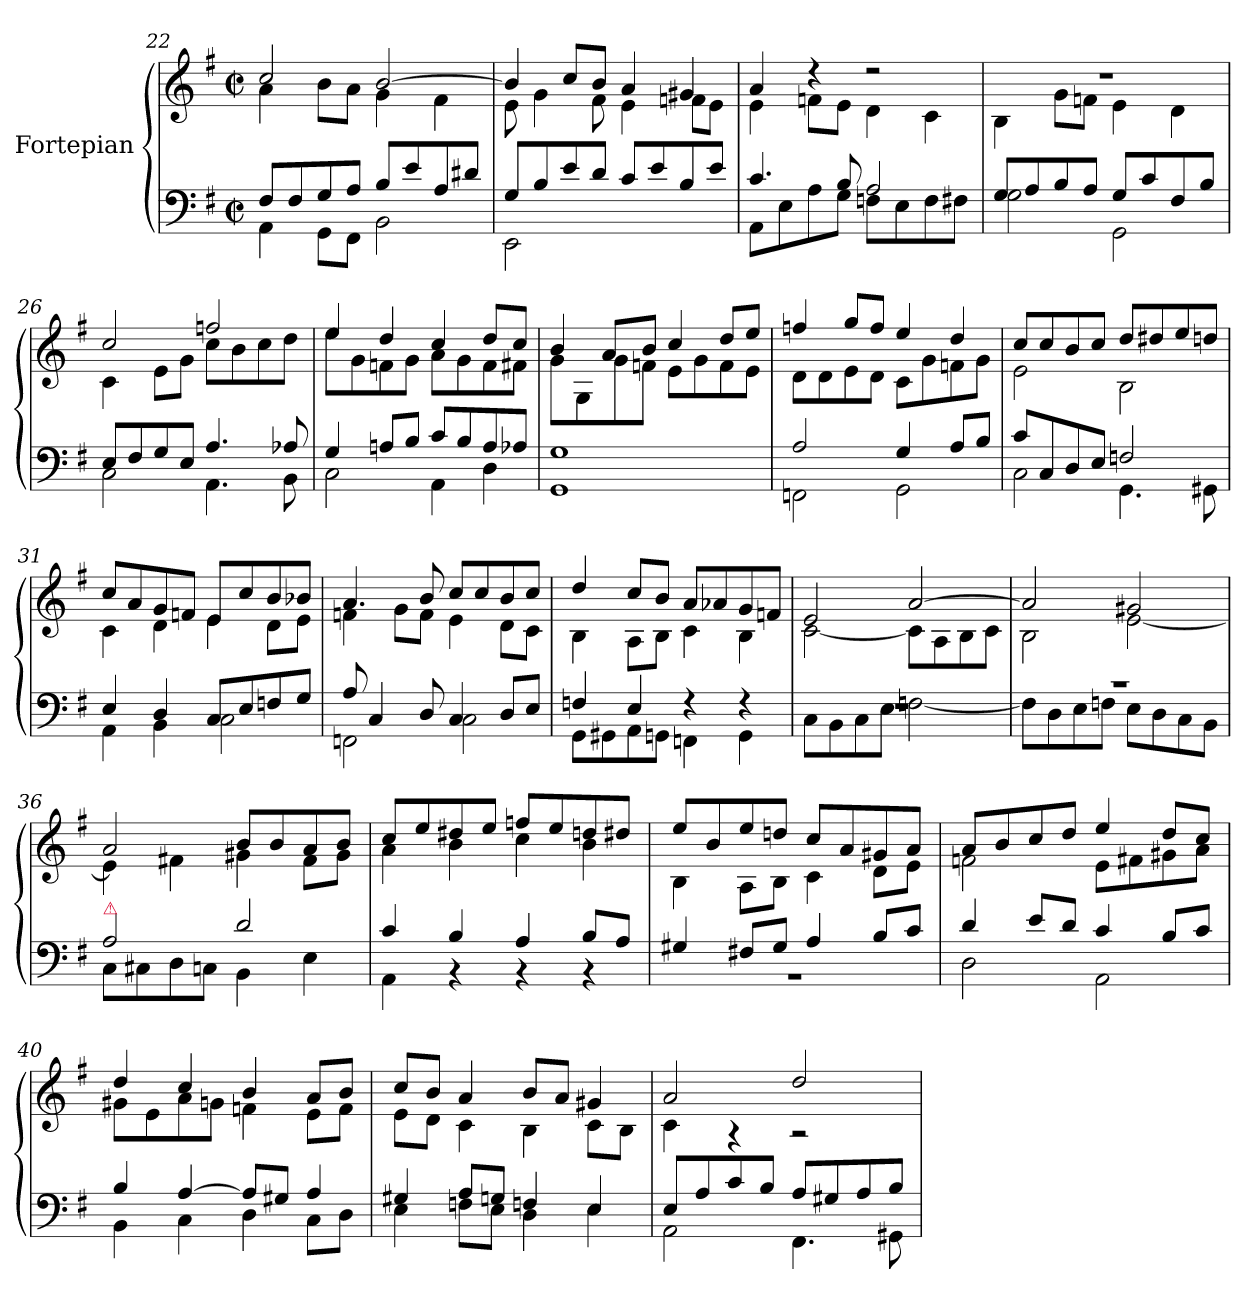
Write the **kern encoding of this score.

**kern	**kern
*part1	*part1
*staff2	*staff1
*I"Fortepian	*
*clefF4	*clefG2
*k[f#]	*k[f#]
*M2/2	*M2/2
*met(c|)	*met(c|)
=22	=22
*^	*^
8F#/L	4AA\	2cc/	4a\
8F#/	.	.	.
8G/	8GG\L	.	8b\L
8A/J	8FF#\J	.	8a\J
8B/L	2BB\	[2b/	4g\
8e/	.	.	.
8A/	.	.	4f#\
8d#X/J	.	.	.
=23	=23	=23	=23
8G/L	2EE\	4b/]	8e\
8B/	.	.	4g\
8e/	.	8cc/L	.
8d/J	.	8b/J	8f#\
8c/L	2ryy	4a/	4e\
8e/	.	.	.
8B/	.	4g#X/	8fn\L
8e/J	.	.	8e\J
=24	=24	=24	=24
4.c/	8AA\L	4a/	4e\
.	8E\	.	.
.	8A\	4r	8fn\L
8B/	8G\J	.	8e\J
2A/	8Fn\L	2r	4d\
.	8E\	.	.
.	8F\	.	4c\
.	8F#X\J	.	.
=25	=25	=25	=25
8G/L	2G\	1rdd	4B\
8A/	.	.	.
8B/	.	.	8g\L
8A/J	.	.	8fn\J
8G/L	2GG\	.	4e\
8c/	.	.	.
8F#/	.	.	4d\
8B/J	.	.	.
=26	=26	=26	=26
8E/L	2C\	2cc/	4c\
8F#/	.	.	.
8G/	.	.	8e\L
8E/J	.	.	8g\J
4.A/	4.AA\	2ffn/	8cc\L
.	.	.	8b\
.	.	.	8cc\
8A-X/	8BB\	.	8dd\J
=27	=27	=27	=27
4G/	2C\	4ee/	8ee\L
.	.	.	8g\
8An/L	.	4dd/	8fn\
8B/J	.	.	8g\J
8c/L	4AA\	4cc/	8a\L
8B/	.	.	8g\
8A/	4D\	8dd/L	8f\
8A-X/J	.	8cc/J	8f#X\J
=28	=28	=28	=28
1G	1GG	4b/	8g\L
.	.	.	8G\
.	.	8a/L	8g\
.	.	8b/J	8fn\J
.	.	4cc/	8e\L
.	.	.	8g\
.	.	8dd/L	8f\
.	.	8ee/J	8e\J
=29	=29	=29	=29
2A/	2FFn\	4ffn/	8d\L
.	.	.	8d\
.	.	8gg/L	8e\
.	.	8ff/J	8d\J
4G/	2GG\	4ee/	8c\L
.	.	.	8g\
8A/L	.	4dd/	8fn\
8B/J	.	.	8g\J
=30	=30	=30	=30
8c/L	2C\	8cc/L	2e\
8C/	.	8cc/	.
8D/	.	8b/	.
8E/J	.	8cc/J	.
2Fn/	4.GG\	8dd/L	2B\
.	.	8dd#X/	.
.	.	8ee/	.
.	8GG#X\	8ddn/J	.
=31	=31	=31	=31
4E/	4AA\	8cc/L	4c\
.	.	8a/	.
4D/	4BB\	8g/	4d\
.	.	8fn/J	.
8C/L	2C\	8e/L	4e\
8E/	.	8cc/	.
8Fn/	.	8b/	8d\L
8G/J	.	8b-X/J	8e\J
=32	=32	=32	=32
8A/	2FFn\	4.a/	4fn\
4C/	.	.	.
.	.	.	8g\L
8D/	.	8b/	8f\J
4C/	2C\	8cc/L	4e\
.	.	8cc/	.
8D/L	.	8b/	8d\L
8E/J	.	8cc/J	8c\J
=33	=33	=33	=33
4Fn/	8GG\L	4dd/	4B\
.	8GG#X\	.	.
4E/	8AA\	8cc/L	8A\L
.	8GGn\J	8b/J	8B\J
4r	4FFn\	8a/L	4c\
.	.	8a-X/	.
4r	4GG\	8g/	4B\
.	.	8fn/J	.
=34	=34	=34	=34
!LO:N:vis=2	!	!	!
1rF	8C\L	2e/	[2c\
.	8BB\	.	.
.	8C\	.	.
.	8E\J	.	.
.	[2Fn\	[2a/	8c\L]
.	.	.	8A\
.	.	.	8B\
.	.	.	8c\J
=35	=35	=35	=35
1r	8F\L]	2a/]	2B\
.	8D\	.	.
.	8E\	.	.
.	8Fn\J	.	.
.	8E\L	2g#X/	[2e\
.	8D\	.	.
.	8C\	.	.
.	8BB\J	.	.
=36	=36	=36	=36
!	!	!LO:TX:b:color=crimson:t=⚠	!
2A/	8C\L	2a/	4e\]
.	8C#X\	.	.
.	8D\	.	4f#X\
.	8Cn\J	.	.
2d/	4BB\	8b/L	4g#X\
.	.	8b/	.
.	4E\	8a/	8f#\L
.	.	8b/J	8g#\J
=37	=37	=37	=37
4c/	4AA\	8cc/L	4a\
.	.	8ee/	.
4B/	4rBB	8dd#X/	4b\
.	.	8ee/J	.
4A/	4rBB	8ffn/L	4cc\
.	.	8ee/	.
8B/L	4rBB	8ddn/	4b\
8A/J	.	8dd#X/J	.
=38	=38	=38	=38
4G#X/	1r	8ee/L	4B\
.	.	8b/	.
8F#X/L	.	8ee/	8A\L
8G#/J	.	8ddn/J	8B\J
4A/	.	8cc/L	4c\
.	.	8a/	.
8B/L	.	8g#X/	8d\L
8c/J	.	8a/J	8e\J
=39	=39	=39	=39
4d/	2D\	8a/L	2fn\
.	.	8b/	.
8e/L	.	8cc/	.
8d/J	.	8dd/J	.
4c/	2AA\	4ee/	8e\L
.	.	.	8f#X\
8B/L	.	8dd/L	8g#X\
8c/J	.	8cc/J	8a\J
=40	=40	=40	=40
4B/	4BB\	4dd/	8g#X\L
.	.	.	8e\
[4A/	4C\	4cc/	8a\
.	.	.	8gn\J
8A/L]	4D\	4b/	4fn\
8G#X/J	.	.	.
4A/	8C\L	8a/L	8e\L
.	8D\J	8b/J	8f\J
=41	=41	=41	=41
4G#X/	4E\	8cc/L	8e\L
.	.	8b/J	8d\J
8A/L	8Fn\L	4a/	4c\
8Gn/J	8E\J	.	.
4Fn/	4D\	8b/L	4B\
.	.	8a/J	.
4E/	4E\	4g#X/	8c\L
.	.	.	8B\J
=42	=42	=42	=42
8E/L	2AA\	2a/	4c\
8A/	.	.	.
8c/	.	.	4r
8B/J	.	.	.
8A/L	4.FF#\	2dd/	2r
8G#X/	.	.	.
8A/	.	.	.
8B/J	8GG#X\	.	.
*v	*v	*	*
*	*v	*v
=	=
*-	*-
